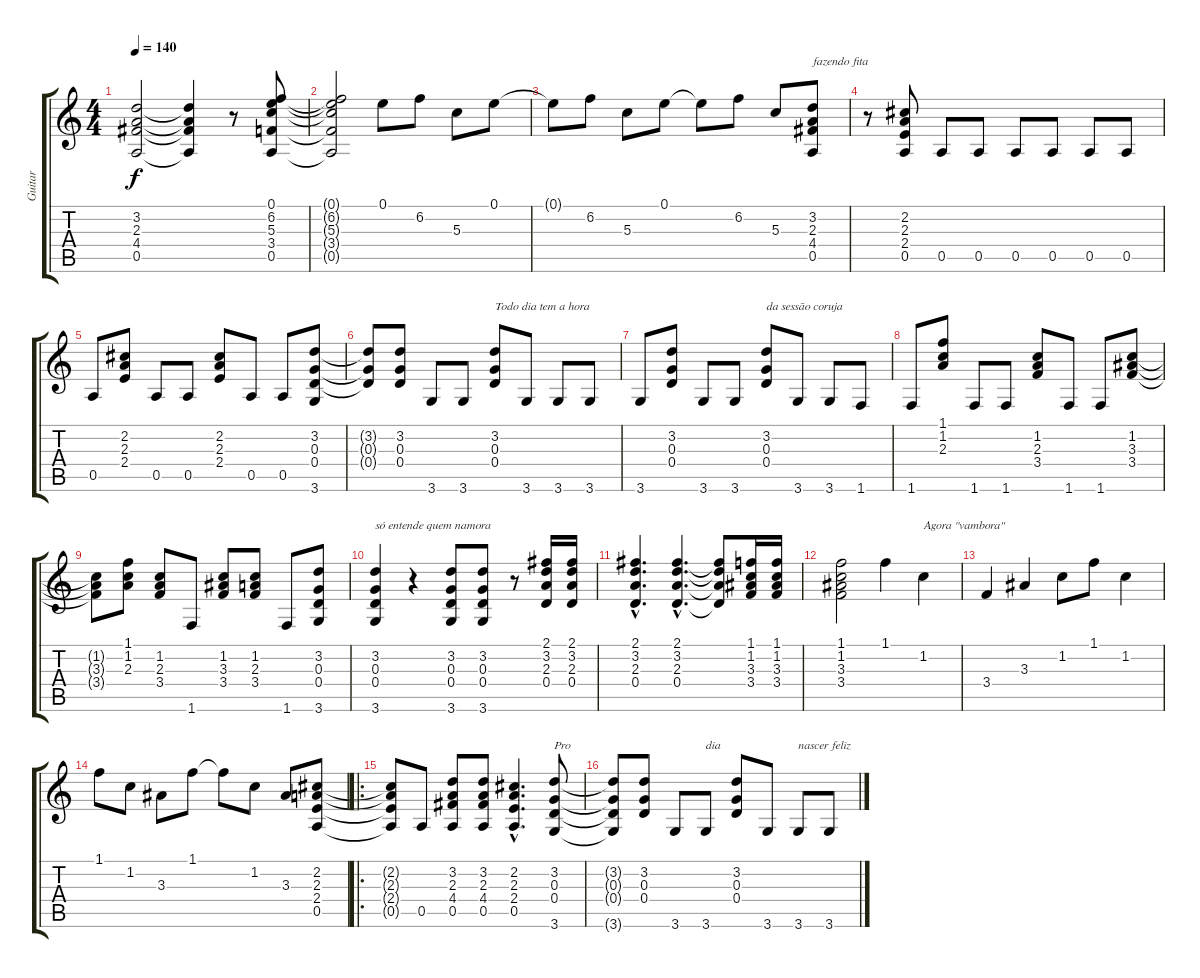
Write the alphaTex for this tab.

\track ("Guitar" "Guitar") {instrument distortionguitar}
\staff {score tabs}
\tuning (E4 B3 G3 D3 A2 E2) {hide}
\ts (4 4)
\tempo 140
\clef g2
\ks c
(3.2{t} 2.3{t} 4.4{t} 0.5{t}).2{dy f} (3.2{t} 2.3{t} 4.4{t} 0.5{t}).4 r.8 (0.1 6.2 5.3 3.4 0.5).8 |
(0.1{t} 6.2{t} 5.3{t} 3.4{t} 0.5{t}).2 0.1.8 6.2.8 5.3.8 0.1.8 |
0.1{t}.8 6.2.8 5.3.8 0.1.8 0.1{t}.8 6.2.8 5.3.8 (3.2 2.3 4.4 0.5).8{txt "fazendo fita"} |
r.8 (2.2 2.3 2.4 0.5).8 0.5.8 0.5.8 0.5.8 0.5.8 0.5.8 0.5.8 |
0.5.8 (2.2 2.3 2.4).8 0.5.8 0.5.8 (2.2 2.3 2.4).8 0.5.8 0.5.8 (3.2 0.3 0.4 3.6).8 |
(3.2{t} 0.3{t} 0.4{t}).8 (3.2 0.3 0.4).8 3.6.8 3.6.8 (3.2 0.3 0.4).8{txt "Todo dia tem a hora"} 3.6.8 3.6.8 3.6.8 |
3.6.8 (3.2 0.3 0.4).8 3.6.8 3.6.8 (3.2 0.3 0.4).8{txt "da sessão coruja"} 3.6.8 3.6.8 1.6.8 |
1.6.8 (1.1 1.2 2.3).8 1.6.8 1.6.8 (1.2 2.3 3.4).8 1.6.8 1.6.8 (1.2 3.3 3.4).8 |
(1.2{t} 3.3{t} 3.4{t}).8 (1.1 1.2 2.3).8 (1.2 2.3 3.4).8 1.6.8 (1.2 3.3 3.4).8 (1.2 2.3 3.4).8 1.6.8 (3.2 0.3 0.4 3.6).8 |
(3.2 0.3 0.4 3.6).4{txt "só entende quem namora"} r.4 (3.2 0.3 0.4 3.6).8 (3.2 0.3 0.4 3.6).8 r.8 (2.1 3.2 2.3 0.4).16 (2.1 3.2 2.3 0.4).16 |
(2.1{hac} 3.2{hac} 2.3{hac} 0.4{hac}).4{d} (2.1{hac} 3.2{hac} 2.3{hac} 0.4{hac}).4{d} (2.1{t} 3.2{t} 2.3{t} 0.4{t}).8 (1.1 1.2 3.3 3.4).16 (1.1 1.2 3.3 3.4).16 |
(1.1 1.2 3.3 3.4).2 1.1.4 1.2.4{txt "Agora \"vambora\""} |
3.4.4 3.3.4 1.2.8 1.1.8 1.2.4 |
1.1.8 1.2.8 3.3.8 1.1.8 1.1{t}.8 1.2.8 3.3.8 (2.2 2.3 2.4 0.5).8 |
\ro
(2.2{t} 2.3{t} 2.4{t} 0.5{t}).8 0.5.8 (3.2 2.3 4.4 0.5).8 (3.2 2.3 4.4 0.5).8 (2.2{hac} 2.3{hac} 2.4{hac} 0.5{hac}).4{d} (3.2 0.3 0.4 3.6).8{txt "Pro"} |
(3.2{t} 0.3{t} 0.4{t} 3.6{t}).8 (3.2 0.3 0.4).8 3.6.8 3.6.8{txt "dia"} (3.2 0.3 0.4).8 3.6.8 3.6.8{txt "nascer feliz"} 3.6.8
